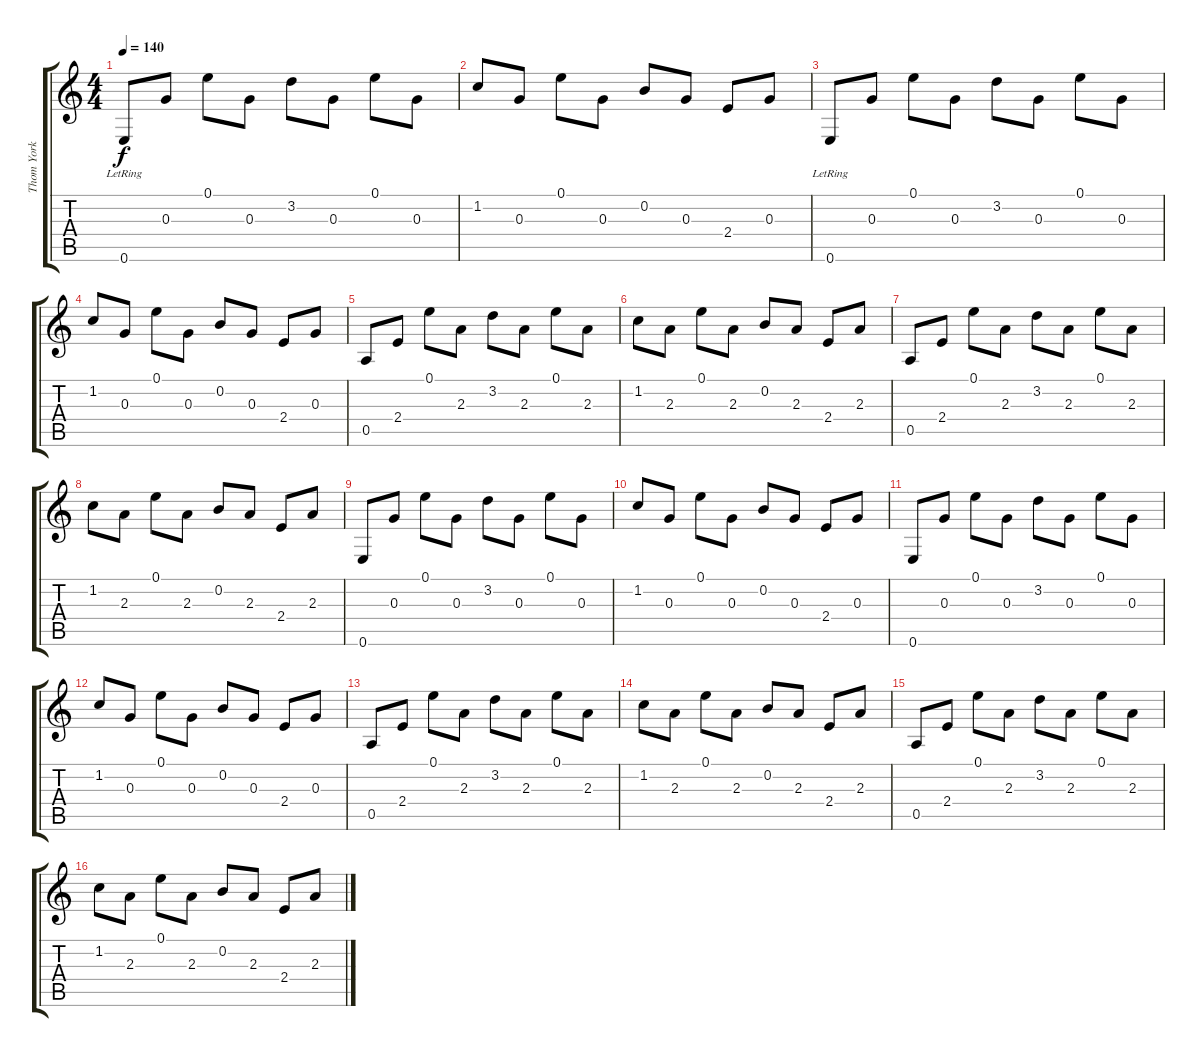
\track ("Thom York" "Thom York") {instrument acousticguitarnylon}
\staff {score tabs}
\tuning (E4 B3 G3 D3 A2 E2) {hide}
\ts (4 4)
\tempo 140
\clef g2
\ks c
0.6{lr}.8{dy f} 0.3.8 0.1.8 0.3.8 3.2.8 0.3.8 0.1.8 0.3.8 |
1.2.8 0.3.8 0.1.8 0.3.8 0.2.8 0.3.8 2.4.8 0.3.8 |
0.6{lr}.8 0.3.8 0.1.8 0.3.8 3.2.8 0.3.8 0.1.8 0.3.8 |
1.2.8 0.3.8 0.1.8 0.3.8 0.2.8 0.3.8 2.4.8 0.3.8 |
0.5.8 2.4.8 0.1.8 2.3.8 3.2.8 2.3.8 0.1.8 2.3.8 |
1.2.8 2.3.8 0.1.8 2.3.8 0.2.8 2.3.8 2.4.8 2.3.8 |
0.5.8 2.4.8 0.1.8 2.3.8 3.2.8 2.3.8 0.1.8 2.3.8 |
1.2.8 2.3.8 0.1.8 2.3.8 0.2.8 2.3.8 2.4.8 2.3.8 |
0.6.8 0.3.8 0.1.8 0.3.8 3.2.8 0.3.8 0.1.8 0.3.8 |
1.2.8 0.3.8 0.1.8 0.3.8 0.2.8 0.3.8 2.4.8 0.3.8 |
0.6.8 0.3.8 0.1.8 0.3.8 3.2.8 0.3.8 0.1.8 0.3.8 |
1.2.8 0.3.8 0.1.8 0.3.8 0.2.8 0.3.8 2.4.8 0.3.8 |
0.5.8 2.4.8 0.1.8 2.3.8 3.2.8 2.3.8 0.1.8 2.3.8 |
1.2.8 2.3.8 0.1.8 2.3.8 0.2.8 2.3.8 2.4.8 2.3.8 |
0.5.8 2.4.8 0.1.8 2.3.8 3.2.8 2.3.8 0.1.8 2.3.8 |
1.2.8 2.3.8 0.1.8 2.3.8 0.2.8 2.3.8 2.4.8 2.3.8
